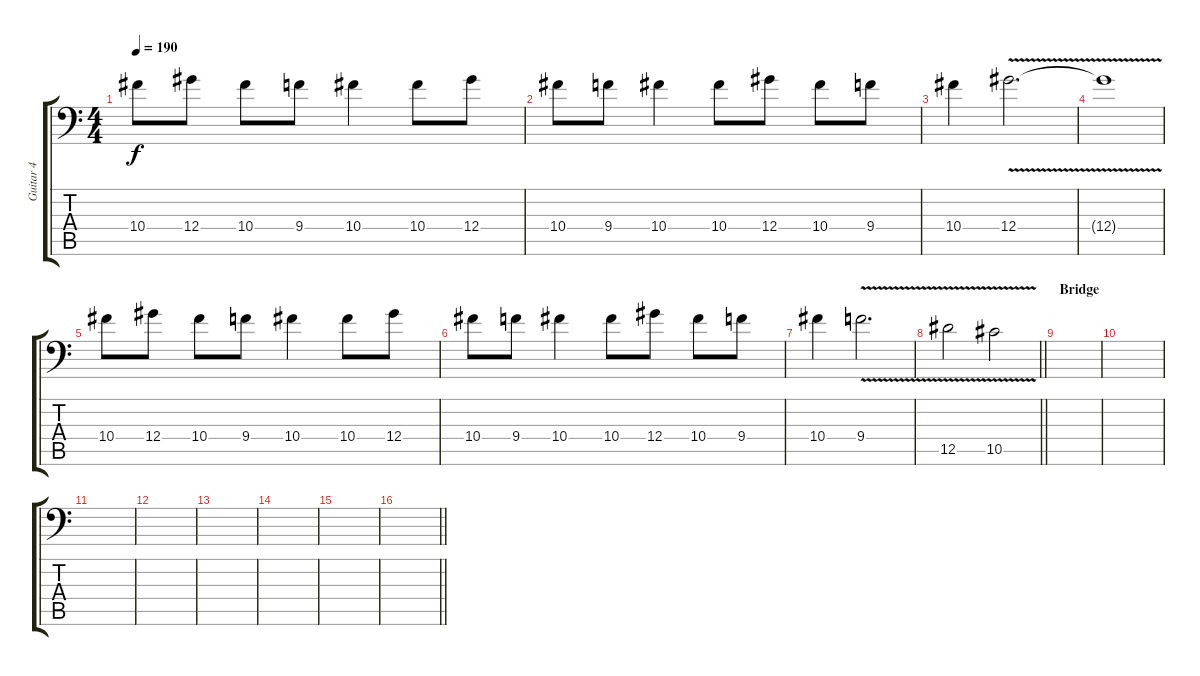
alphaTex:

\track ("Guitar 4" "Guitar 4") {instrument distortionguitar}
\staff {score tabs}
\tuning (Bb3 F3 Db3 Ab2 Eb2 Bb1) {hide}
\ts (4 4)
\tempo 190
\clef f4
\ks c
10.4.8{dy f} 12.4.8 10.4.8 9.4.8 10.4.4 10.4.8 12.4.8 |
10.4.8 9.4.8 10.4.4 10.4.8 12.4.8 10.4.8 9.4.8 |
10.4.4 12.4{v}.2{d} |
12.4{t}.1 |
10.4.8 12.4.8 10.4.8 9.4.8 10.4.4 10.4.8 12.4.8 |
10.4.8 9.4.8 10.4.4 10.4.8 12.4.8 10.4.8 9.4.8 |
10.4.4 9.4{v}.2{d} |
\barLineRight lightlight
12.5{v}.2 10.5{v}.2 |
\section ("" "Bridge")
|
|
|
|
|
|
|
\barLineRight lightlight
